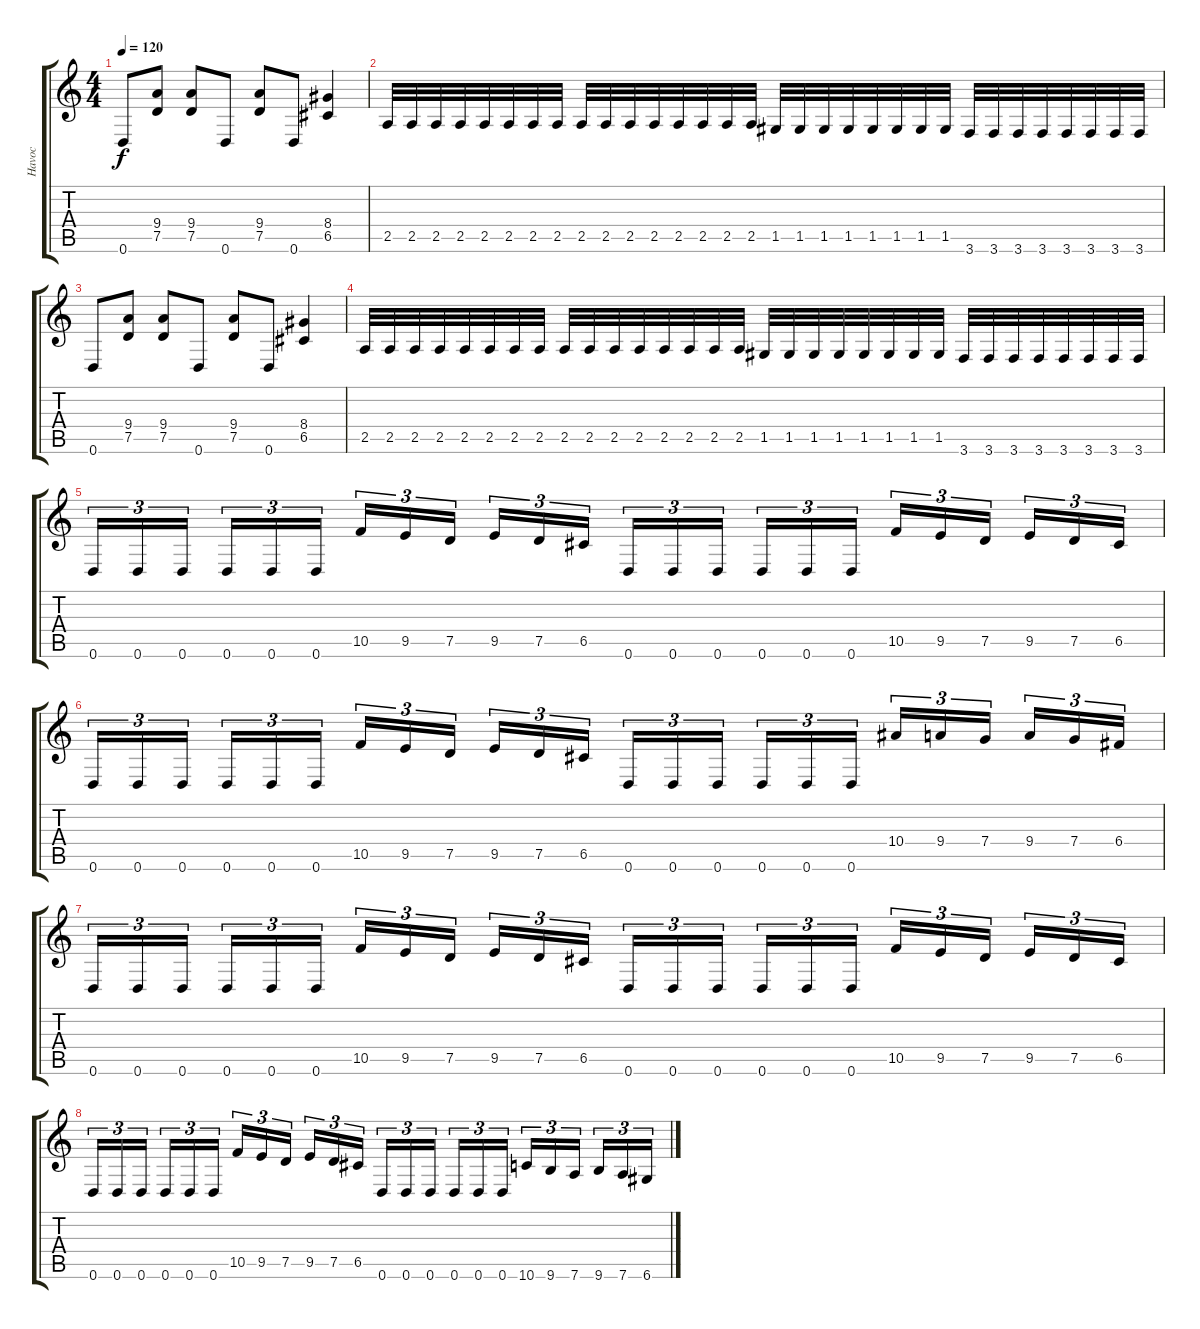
\track ("Havoc" "Havoc") {instrument distortionguitar}
\staff {score tabs}
\tuning (D4 A3 F3 C3 G2 D2) {hide}
\ts (4 4)
\tempo 120
\clef g2
\ks c
0.6.8{dy f} (9.4 7.5).8 (9.4 7.5).8 0.6.8 (9.4 7.5).8 0.6.8 (8.4 6.5).4 |
2.5.32 2.5.32 2.5.32 2.5.32 2.5.32 2.5.32 2.5.32 2.5.32 2.5.32 2.5.32 2.5.32 2.5.32 2.5.32 2.5.32 2.5.32 2.5.32 1.5.32 1.5.32 1.5.32 1.5.32 1.5.32 1.5.32 1.5.32 1.5.32 3.6.32 3.6.32 3.6.32 3.6.32 3.6.32 3.6.32 3.6.32 3.6.32 |
0.6.8 (9.4 7.5).8 (9.4 7.5).8 0.6.8 (9.4 7.5).8 0.6.8 (8.4 6.5).4 |
2.5.32 2.5.32 2.5.32 2.5.32 2.5.32 2.5.32 2.5.32 2.5.32 2.5.32 2.5.32 2.5.32 2.5.32 2.5.32 2.5.32 2.5.32 2.5.32 1.5.32 1.5.32 1.5.32 1.5.32 1.5.32 1.5.32 1.5.32 1.5.32 3.6.32 3.6.32 3.6.32 3.6.32 3.6.32 3.6.32 3.6.32 3.6.32 |
0.6.16{tu (3 2)} 0.6.16{tu (3 2)} 0.6.16{tu (3 2) beam splitsecondary} 0.6.16{tu (3 2)} 0.6.16{tu (3 2)} 0.6.16{tu (3 2)} 10.5.16{tu (3 2)} 9.5.16{tu (3 2)} 7.5.16{tu (3 2) beam splitsecondary} 9.5.16{tu (3 2)} 7.5.16{tu (3 2)} 6.5.16{tu (3 2)} 0.6.16{tu (3 2)} 0.6.16{tu (3 2)} 0.6.16{tu (3 2) beam splitsecondary} 0.6.16{tu (3 2)} 0.6.16{tu (3 2)} 0.6.16{tu (3 2)} 10.5.16{tu (3 2)} 9.5.16{tu (3 2)} 7.5.16{tu (3 2) beam splitsecondary} 9.5.16{tu (3 2)} 7.5.16{tu (3 2)} 6.5.16{tu (3 2)} |
0.6.16{tu (3 2)} 0.6.16{tu (3 2)} 0.6.16{tu (3 2) beam splitsecondary} 0.6.16{tu (3 2)} 0.6.16{tu (3 2)} 0.6.16{tu (3 2)} 10.5.16{tu (3 2)} 9.5.16{tu (3 2)} 7.5.16{tu (3 2) beam splitsecondary} 9.5.16{tu (3 2)} 7.5.16{tu (3 2)} 6.5.16{tu (3 2)} 0.6.16{tu (3 2)} 0.6.16{tu (3 2)} 0.6.16{tu (3 2) beam splitsecondary} 0.6.16{tu (3 2)} 0.6.16{tu (3 2)} 0.6.16{tu (3 2)} 10.4.16{tu (3 2)} 9.4.16{tu (3 2)} 7.4.16{tu (3 2) beam splitsecondary} 9.4.16{tu (3 2)} 7.4.16{tu (3 2)} 6.4.16{tu (3 2)} |
0.6.16{tu (3 2)} 0.6.16{tu (3 2)} 0.6.16{tu (3 2) beam splitsecondary} 0.6.16{tu (3 2)} 0.6.16{tu (3 2)} 0.6.16{tu (3 2)} 10.5.16{tu (3 2)} 9.5.16{tu (3 2)} 7.5.16{tu (3 2) beam splitsecondary} 9.5.16{tu (3 2)} 7.5.16{tu (3 2)} 6.5.16{tu (3 2)} 0.6.16{tu (3 2)} 0.6.16{tu (3 2)} 0.6.16{tu (3 2) beam splitsecondary} 0.6.16{tu (3 2)} 0.6.16{tu (3 2)} 0.6.16{tu (3 2)} 10.5.16{tu (3 2)} 9.5.16{tu (3 2)} 7.5.16{tu (3 2) beam splitsecondary} 9.5.16{tu (3 2)} 7.5.16{tu (3 2)} 6.5.16{tu (3 2)} |
0.6.16{tu (3 2)} 0.6.16{tu (3 2)} 0.6.16{tu (3 2) beam splitsecondary} 0.6.16{tu (3 2)} 0.6.16{tu (3 2)} 0.6.16{tu (3 2)} 10.5.16{tu (3 2)} 9.5.16{tu (3 2)} 7.5.16{tu (3 2) beam splitsecondary} 9.5.16{tu (3 2)} 7.5.16{tu (3 2)} 6.5.16{tu (3 2)} 0.6.16{tu (3 2)} 0.6.16{tu (3 2)} 0.6.16{tu (3 2) beam splitsecondary} 0.6.16{tu (3 2)} 0.6.16{tu (3 2)} 0.6.16{tu (3 2)} 10.6.16{tu (3 2)} 9.6.16{tu (3 2)} 7.6.16{tu (3 2) beam splitsecondary} 9.6.16{tu (3 2)} 7.6.16{tu (3 2)} 6.6.16{tu (3 2)}
